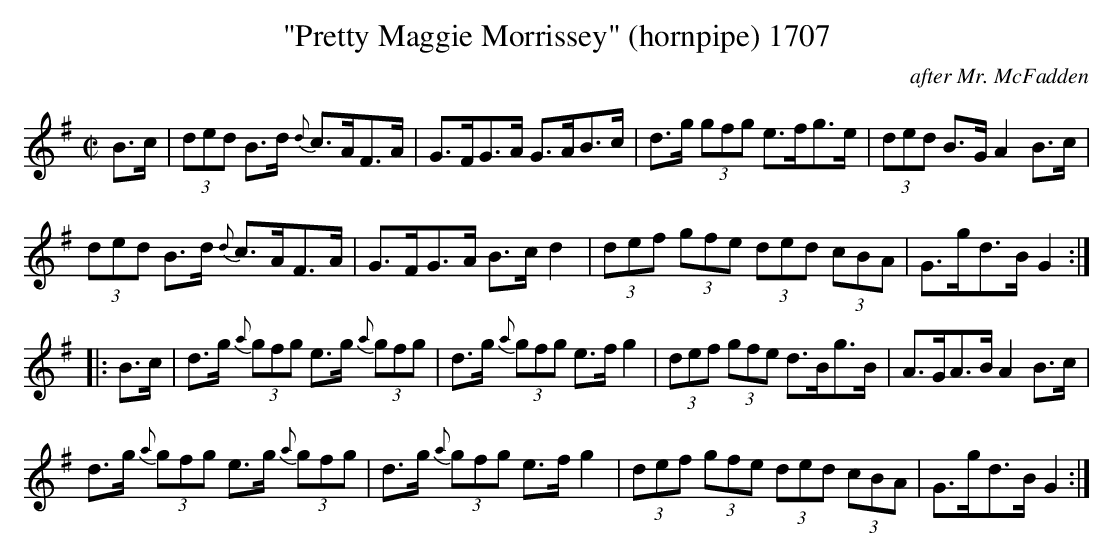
X:1
T:"Pretty Maggie Morrissey" (hornpipe) 1707
C:after Mr. McFadden
BRENNAN July 2003 (HTTP://WWW.SOSYOURMOM.COM)
M:C|
L:1/8
K:G
B3/2c/2| (3ded B3/2d/2 {d}c3/2A/2F3/2A/2|G3/2F/2G3/2A/2 G3/2A/2B3/2c/2|d3/2g/2 (3gfg e3/2f/2g3/2e/2|(3ded B3/2G/2 A2B3/2c/2|
(3ded B3/2d/2 {d}c3/2A/2F3/2A/2|G3/2F/2G3/2A/2 B3/2c/2 d2| (3def  (3gfe  (3ded  (3cBA|G3/2g/2d3/2B/2 G2:|
|:B3/2c/2|d3/2g/2 (3{a}gfg e3/2g/2 (3{a}gfg|d3/2g/2 (3{a}gfg e3/2f/2 g2| (3def  (3gfe d3/2B/2g3/2B/2|A3/2G/2A3/2B/2 A2B3/2c/2|
d3/2g/2 (3{a}gfg e3/2g/2 (3{a}gfg|d3/2g/2 (3{a}gfg e3/2f/2 g2| (3def  (3gfe  (3ded  (3cBA|G3/2g/2d3/2B/2 G2:|
